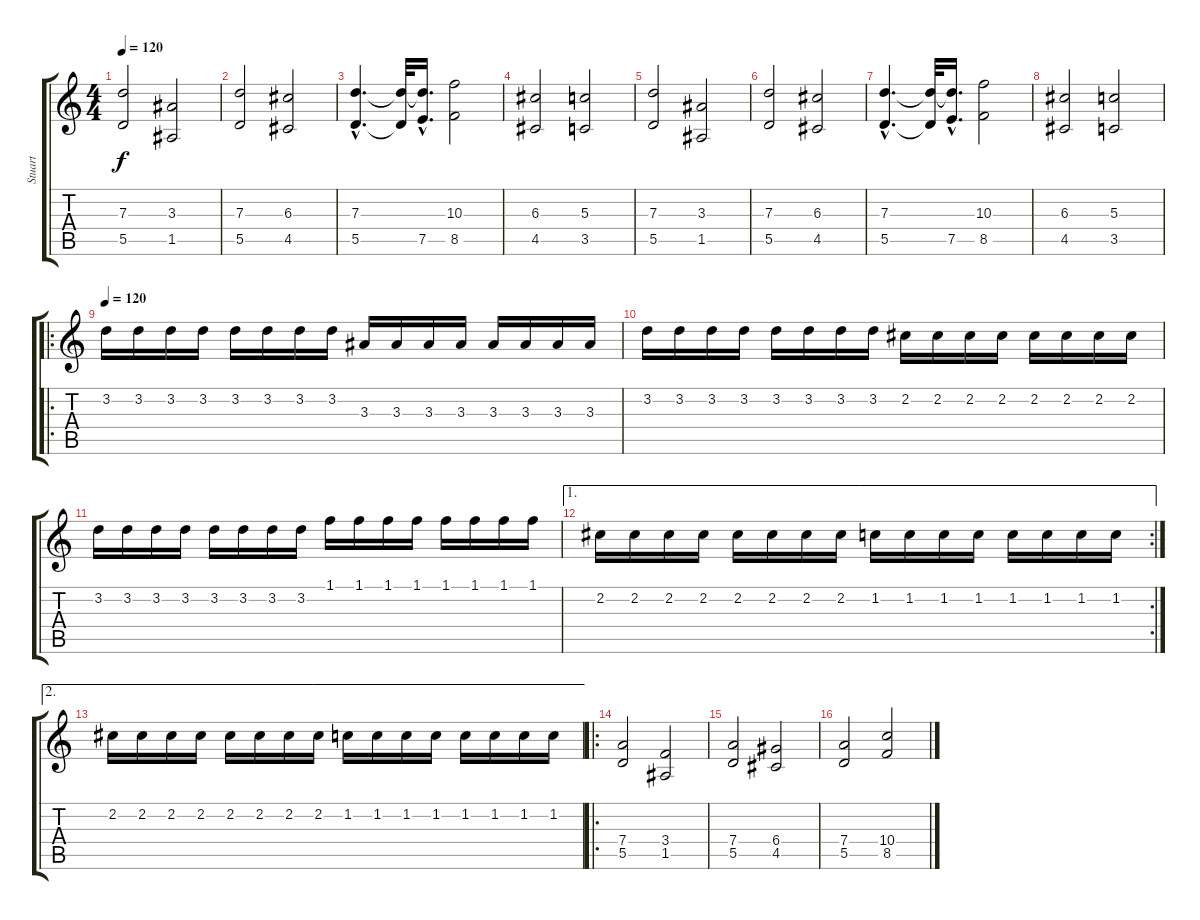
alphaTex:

\track ("Stuart" "Stuart") {instrument distortionguitar}
\staff {score tabs}
\tuning (E4 B3 G3 D3 A2 D2) {hide}
\ts (4 4)
\tempo 120
\clef g2
\ks c
(7.3 5.5).2{dy f instrument stringensemble1} (3.3 1.5).2 |
(7.3 5.5).2 (6.3 4.5).2 |
(7.3{hac} 5.5{hac}).4{d} (7.3{t} 5.5{t}).32 (7.3{hac t} 7.5{hac}).16{d} (10.3 8.5).2 |
(6.3 4.5).2 (5.3 3.5).2 |
(7.3 5.5).2{instrument stringensemble1} (3.3 1.5).2 |
(7.3 5.5).2 (6.3 4.5).2 |
(7.3{hac} 5.5{hac}).4{d} (7.3{t} 5.5{t}).32 (7.3{hac t} 7.5{hac}).16{d} (10.3 8.5).2 |
(6.3 4.5).2 (5.3 3.5).2 |
\ro
\tempo 120
3.2.16{volume 13 instrument distortionguitar} 3.2.16 3.2.16 3.2.16 3.2.16 3.2.16 3.2.16 3.2.16 3.3.16 3.3.16 3.3.16 3.3.16 3.3.16 3.3.16 3.3.16 3.3.16 |
3.2.16 3.2.16 3.2.16 3.2.16 3.2.16 3.2.16 3.2.16 3.2.16 2.2.16 2.2.16 2.2.16 2.2.16 2.2.16 2.2.16 2.2.16 2.2.16 |
3.2.16 3.2.16 3.2.16 3.2.16 3.2.16 3.2.16 3.2.16 3.2.16 1.1.16 1.1.16 1.1.16 1.1.16 1.1.16 1.1.16 1.1.16 1.1.16 |
\ae 1
\rc 2
2.2.16 2.2.16 2.2.16 2.2.16 2.2.16 2.2.16 2.2.16 2.2.16 1.2.16 1.2.16 1.2.16 1.2.16 1.2.16 1.2.16 1.2.16 1.2.16 |
\ae 2
2.2.16 2.2.16 2.2.16 2.2.16 2.2.16 2.2.16 2.2.16 2.2.16 1.2.16 1.2.16 1.2.16 1.2.16 1.2.16 1.2.16 1.2.16 1.2.16 |
\ro
(7.4 5.5).2 (3.4 1.5).2 |
(7.4 5.5).2 (6.4 4.5).2 |
(7.4 5.5).2 (10.4 8.5).2
